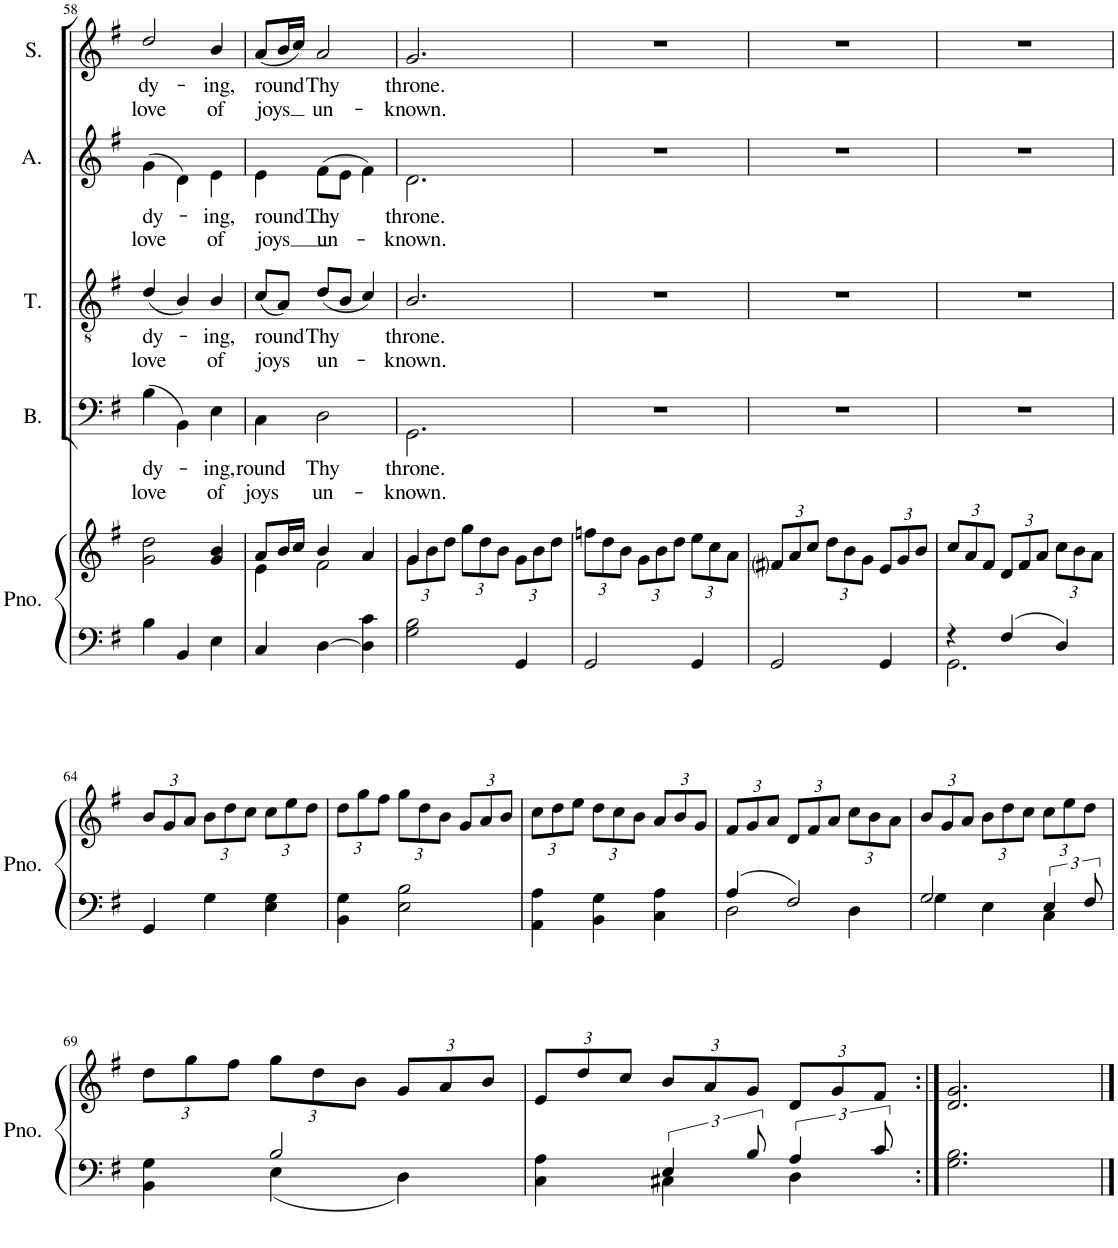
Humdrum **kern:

**kern	**kern	**kern	**text	**text	**kern	**text	**text	**kern	**text	**text	**kern	**text	**text
*part5	*part5	*part4	*part4	*part4	*part3	*part3	*part3	*part2	*part2	*part2	*part1	*part1	*part1
*staff6	*staff5	*staff4	*staff4	*staff4	*staff3	*staff3	*staff3	*staff2	*staff2	*staff2	*staff1	*staff1	*staff1
*I"Piano	*	*I"Bass	*	*	*I"Tenor	*	*	*I"Alto	*	*	*I"Soprano	*	*
*I'Pno.	*	*I'B.	*	*	*I'T.	*	*	*I'A.	*	*	*I'S.	*	*
!!LO:PB:g=z
*clefF4	*clefG2	*clefF4	*	*	*clefGv2	*	*	*clefG2	*	*	*clefG2	*	*
*k[f#]	*k[f#]	*k[f#]	*	*	*k[f#]	*	*	*k[f#]	*	*	*k[f#]	*	*
*G:	*G:	*G:	*	*	*G:	*	*	*G:	*	*	*G:	*	*
*M3/4	*M3/4	*M3/4	*	*	*M3/4	*	*	*M3/4	*	*	*M3/4	*	*
=58	=58	=58	=58	=58	=58	=58	=58	=58	=58	=58	=58	=58	=58
!	!	!	!LO:LY:b	!LO:LY:b	!	!LO:LY:b	!LO:LY:b	!	!LO:LY:b	!LO:LY:b	!	!LO:LY:b	!LO:LY:b
4B\	2g\ 2dd\	(4B\	dy-	love	(4d/	dy-	love	(4g\	dy-	love	2dd/	dy-	love
4BB/	.	4BB\)	.	.	4B/)	.	.	4d\)	.	.	.	.	.
!	!	!	!LO:LY:b	!LO:LY:b	!	!LO:LY:b	!LO:LY:b	!	!LO:LY:b	!LO:LY:b	!	!LO:LY:b	!LO:LY:b
4E\	4g/ 4b/	4E\	-ing,	of	4B/	-ing,	of	4e\	-ing,	of	4b/	-ing,	of
=59	=59	=59	=59	=59	=59	=59	=59	=59	=59	=59	=59	=59	=59
*	*^	*	*	*	*	*	*	*	*	*	*	*	*
!	!	!	!	!LO:LY:b	!LO:LY:b	!	!LO:LY:b	!LO:LY:b	!	!LO:LY:b	!LO:LY:b	!	!LO:LY:b	!LO:LY:b
4C/	8a/L	4e\	4C\	round	joys	(8c/L	round	joys	4e\	round	joys	(8a/L	round	joys
.	16b/L	.	.	.	.	8A/J)	.	.	.	.	.	16b/L	.	.
.	16cc/JJ	.	.	.	.	.	.	.	.	.	.	16cc/JJ)	.	.
!	!	!	!	!LO:LY:b	!LO:LY:b	!	!LO:LY:b	!LO:LY:b	!	!LO:LY:b	!LO:LY:b	!	!LO:LY:b	!LO:LY:b
[4D\	4b/	2f#\	2D\	Thy	un-	(8d/L	Thy	un-	(8f#\L	Thy	un-	2a/	Thy	un-
.	.	.	.	.	.	8B/J	.	.	8e\J	.	.	.	.	.
4D\] 4c\	4a/	.	.	.	.	4c/)	.	.	4f#\)	.	.	.	.	.
=60	=60	=60	=60	=60	=60	=60	=60	=60	=60	=60	=60	=60	=60	=60
*	*	*Xbrackettup	*	*	*	*	*	*	*	*	*	*	*	*
!	!	!	!	!LO:LY:b	!LO:LY:b	!	!LO:LY:b	!LO:LY:b	!	!LO:LY:b	!LO:LY:b	!	!LO:LY:b	!LO:LY:b
2G\ 2B\	4g/	12g\L	2.GG\	throne.	-known.	2.B/	throne.	-known.	2.d\	throne.	-known.	2.g/	throne.	-known.
.	.	12b\	.	.	.	.	.	.	.	.	.	.	.	.
.	.	12dd\J	.	.	.	.	.	.	.	.	.	.	.	.
.	2ryy	12gg\L	.	.	.	.	.	.	.	.	.	.	.	.
.	.	12dd\	.	.	.	.	.	.	.	.	.	.	.	.
.	.	12b\J	.	.	.	.	.	.	.	.	.	.	.	.
4GG/	.	12g\L	.	.	.	.	.	.	.	.	.	.	.	.
.	.	12b\	.	.	.	.	.	.	.	.	.	.	.	.
.	.	12dd\J	.	.	.	.	.	.	.	.	.	.	.	.
*	*v	*v	*	*	*	*	*	*	*	*	*	*	*	*
=61	=61	=61	=61	=61	=61	=61	=61	=61	=61	=61	=61	=61	=61
2GG/	12ffn\L	2.r	.	.	2.r	.	.	2.r	.	.	2.r	.	.
.	12dd\	.	.	.	.	.	.	.	.	.	.	.	.
.	12b\J	.	.	.	.	.	.	.	.	.	.	.	.
.	12g\L	.	.	.	.	.	.	.	.	.	.	.	.
.	12b\	.	.	.	.	.	.	.	.	.	.	.	.
.	12dd\J	.	.	.	.	.	.	.	.	.	.	.	.
4GG/	12ee\L	.	.	.	.	.	.	.	.	.	.	.	.
.	12cc\	.	.	.	.	.	.	.	.	.	.	.	.
.	12a\J	.	.	.	.	.	.	.	.	.	.	.	.
=62	=62	=62	=62	=62	=62	=62	=62	=62	=62	=62	=62	=62	=62
2GG/	12f#i/L	2.r	.	.	2.r	.	.	2.r	.	.	2.r	.	.
.	12a/	.	.	.	.	.	.	.	.	.	.	.	.
.	12cc/J	.	.	.	.	.	.	.	.	.	.	.	.
.	12dd\L	.	.	.	.	.	.	.	.	.	.	.	.
.	12b\	.	.	.	.	.	.	.	.	.	.	.	.
.	12g\J	.	.	.	.	.	.	.	.	.	.	.	.
4GG/	12e/L	.	.	.	.	.	.	.	.	.	.	.	.
.	12g/	.	.	.	.	.	.	.	.	.	.	.	.
.	12b/J	.	.	.	.	.	.	.	.	.	.	.	.
=63	=63	=63	=63	=63	=63	=63	=63	=63	=63	=63	=63	=63	=63
*^	*	*	*	*	*	*	*	*	*	*	*	*	*
4r	2.GG\	12cc/L	2.r	.	.	2.r	.	.	2.r	.	.	2.r	.	.
.	.	12a/	.	.	.	.	.	.	.	.	.	.	.	.
.	.	12f#/J	.	.	.	.	.	.	.	.	.	.	.	.
4F#/	.	12d/L	.	.	.	.	.	.	.	.	.	.	.	.
.	.	12f#/	.	.	.	.	.	.	.	.	.	.	.	.
.	.	12a/J	.	.	.	.	.	.	.	.	.	.	.	.
4D/	.	12cc\L	.	.	.	.	.	.	.	.	.	.	.	.
.	.	12b\	.	.	.	.	.	.	.	.	.	.	.	.
.	.	12a\J	.	.	.	.	.	.	.	.	.	.	.	.
*v	*v	*	*	*	*	*	*	*	*	*	*	*	*	*
!!LO:LB:g=z
=64	=64	=64	=64	=64	=64	=64	=64	=64	=64	=64	=64	=64	=64
4GG/	12b/L	2.r	.	.	2.r	.	.	2.r	.	.	2.r	.	.
.	12g/	.	.	.	.	.	.	.	.	.	.	.	.
.	12a/J	.	.	.	.	.	.	.	.	.	.	.	.
4G\	12b\L	.	.	.	.	.	.	.	.	.	.	.	.
.	12dd\	.	.	.	.	.	.	.	.	.	.	.	.
.	12cc\J	.	.	.	.	.	.	.	.	.	.	.	.
4E\ 4G\	12cc\L	.	.	.	.	.	.	.	.	.	.	.	.
.	12ee\	.	.	.	.	.	.	.	.	.	.	.	.
.	12dd\J	.	.	.	.	.	.	.	.	.	.	.	.
=65	=65	=65	=65	=65	=65	=65	=65	=65	=65	=65	=65	=65	=65
4BB\ 4G\	12dd\L	2.r	.	.	2.r	.	.	2.r	.	.	2.r	.	.
.	12gg\	.	.	.	.	.	.	.	.	.	.	.	.
.	12ff#\J	.	.	.	.	.	.	.	.	.	.	.	.
2E\ 2B\	12gg\L	.	.	.	.	.	.	.	.	.	.	.	.
.	12dd\	.	.	.	.	.	.	.	.	.	.	.	.
.	12b\J	.	.	.	.	.	.	.	.	.	.	.	.
.	12g/L	.	.	.	.	.	.	.	.	.	.	.	.
.	12a/	.	.	.	.	.	.	.	.	.	.	.	.
.	12b/J	.	.	.	.	.	.	.	.	.	.	.	.
=66	=66	=66	=66	=66	=66	=66	=66	=66	=66	=66	=66	=66	=66
4AA\ 4A\	12cc\L	2.r	.	.	2.r	.	.	2.r	.	.	2.r	.	.
.	12dd\	.	.	.	.	.	.	.	.	.	.	.	.
.	12ee\J	.	.	.	.	.	.	.	.	.	.	.	.
4BB\ 4G\	12dd\L	.	.	.	.	.	.	.	.	.	.	.	.
.	12cc\	.	.	.	.	.	.	.	.	.	.	.	.
.	12b\J	.	.	.	.	.	.	.	.	.	.	.	.
4C\ 4A\	12a/L	.	.	.	.	.	.	.	.	.	.	.	.
.	12b/	.	.	.	.	.	.	.	.	.	.	.	.
.	12g/J	.	.	.	.	.	.	.	.	.	.	.	.
=67	=67	=67	=67	=67	=67	=67	=67	=67	=67	=67	=67	=67	=67
*^	*	*	*	*	*	*	*	*	*	*	*	*	*
4A/	2D\	12f#/L	2.r	.	.	2.r	.	.	2.r	.	.	2.r	.	.
.	.	12g/	.	.	.	.	.	.	.	.	.	.	.	.
.	.	12a/J	.	.	.	.	.	.	.	.	.	.	.	.
2F#/	.	12d/L	.	.	.	.	.	.	.	.	.	.	.	.
.	.	12f#/	.	.	.	.	.	.	.	.	.	.	.	.
.	.	12a/J	.	.	.	.	.	.	.	.	.	.	.	.
.	4D\	12cc\L	.	.	.	.	.	.	.	.	.	.	.	.
.	.	12b\	.	.	.	.	.	.	.	.	.	.	.	.
.	.	12a\J	.	.	.	.	.	.	.	.	.	.	.	.
=68	=68	=68	=68	=68	=68	=68	=68	=68	=68	=68	=68	=68	=68	=68
2G/	4G\	12b/L	2.r	.	.	2.r	.	.	2.r	.	.	2.r	.	.
.	.	12g/	.	.	.	.	.	.	.	.	.	.	.	.
.	.	12a/J	.	.	.	.	.	.	.	.	.	.	.	.
.	4E\	12b\L	.	.	.	.	.	.	.	.	.	.	.	.
.	.	12dd\	.	.	.	.	.	.	.	.	.	.	.	.
.	.	12cc\J	.	.	.	.	.	.	.	.	.	.	.	.
6E/	4C\	12cc\L	.	.	.	.	.	.	.	.	.	.	.	.
.	.	12ee\	.	.	.	.	.	.	.	.	.	.	.	.
12F#/	.	12dd\J	.	.	.	.	.	.	.	.	.	.	.	.
!!LO:LB:g=z
=69	=69	=69	=69	=69	=69	=69	=69	=69	=69	=69	=69	=69	=69	=69
4G\	4BB\	12dd\L	2.r	.	.	2.r	.	.	2.r	.	.	2.r	.	.
.	.	12gg\	.	.	.	.	.	.	.	.	.	.	.	.
.	.	12ff#\J	.	.	.	.	.	.	.	.	.	.	.	.
2B/	4E\	12gg\L	.	.	.	.	.	.	.	.	.	.	.	.
.	.	12dd\	.	.	.	.	.	.	.	.	.	.	.	.
.	.	12b\J	.	.	.	.	.	.	.	.	.	.	.	.
.	4D\	12g/L	.	.	.	.	.	.	.	.	.	.	.	.
.	.	12a/	.	.	.	.	.	.	.	.	.	.	.	.
.	.	12b/J	.	.	.	.	.	.	.	.	.	.	.	.
=70	=70	=70	=70	=70	=70	=70	=70	=70	=70	=70	=70	=70	=70	=70
4A\	4C\	12e/L	2.r	.	.	2.r	.	.	2.r	.	.	2.r	.	.
.	.	12dd/	.	.	.	.	.	.	.	.	.	.	.	.
.	.	12cc/J	.	.	.	.	.	.	.	.	.	.	.	.
6E/	4C#X\	12b/L	.	.	.	.	.	.	.	.	.	.	.	.
.	.	12a/	.	.	.	.	.	.	.	.	.	.	.	.
12B/	.	12g/J	.	.	.	.	.	.	.	.	.	.	.	.
6A/	4D\	12d/L	.	.	.	.	.	.	.	.	.	.	.	.
.	.	12g/	.	.	.	.	.	.	.	.	.	.	.	.
12c/	.	12f#/J	.	.	.	.	.	.	.	.	.	.	.	.
*v	*v	*	*	*	*	*	*	*	*	*	*	*	*	*
=71:|!	=71:|!	=71:|!	=71:|!	=71:|!	=71:|!	=71:|!	=71:|!	=71:|!	=71:|!	=71:|!	=71:|!	=71:|!	=71:|!
2.G\ 2.B\	2.d/ 2.g/	2.r;<	.	.	2.r;<	.	.	2.r	.	.	2.r;<	.	.
==	==	==	==	==	==	==	==	==	==	==	==	==	==
*-	*-	*-	*-	*-	*-	*-	*-	*-	*-	*-	*-	*-	*-
